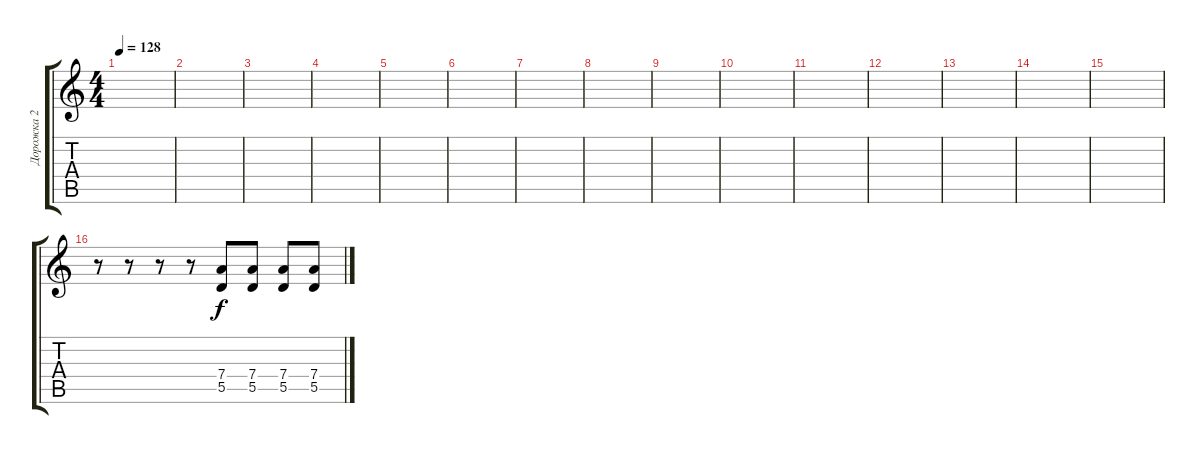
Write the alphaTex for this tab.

\track ("Дорожка 2" "Дорожка 2") {instrument overdrivenguitar}
\staff {score tabs}
\tuning (E4 B3 G3 D3 A2 E2) {hide}
\ts (4 4)
\tempo 128
\clef g2
\ks c
|
|
|
|
|
|
|
|
|
|
|
|
|
|
|
r.8 r.8 r.8 r.8 (7.4 5.5).8 (7.4 5.5).8 (7.4 5.5).8 (7.4 5.5).8
